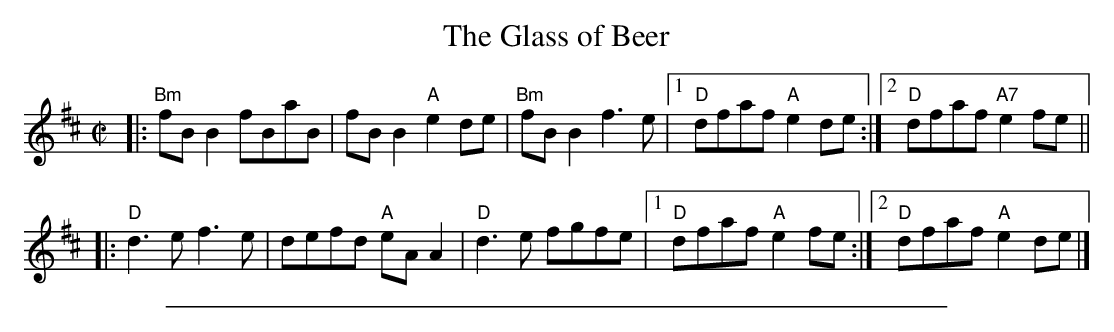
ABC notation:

X:1
T: The Glass of Beer
M:C|
K:Bm
|: "Bm"fBB2 fBaB | fBB2 "A"e2de | "Bm"fBB2 f3e |1 "D"dfaf "A"e2de :|2 "D"dfaf "A7"e2fe ||
|:  "D"d3e  f3e  | defd "A"eAA2 |  "D"d3e fgfe |1 "D"dfaf "A"e2fe :|2 "D"dfaf "A"e2de |]
